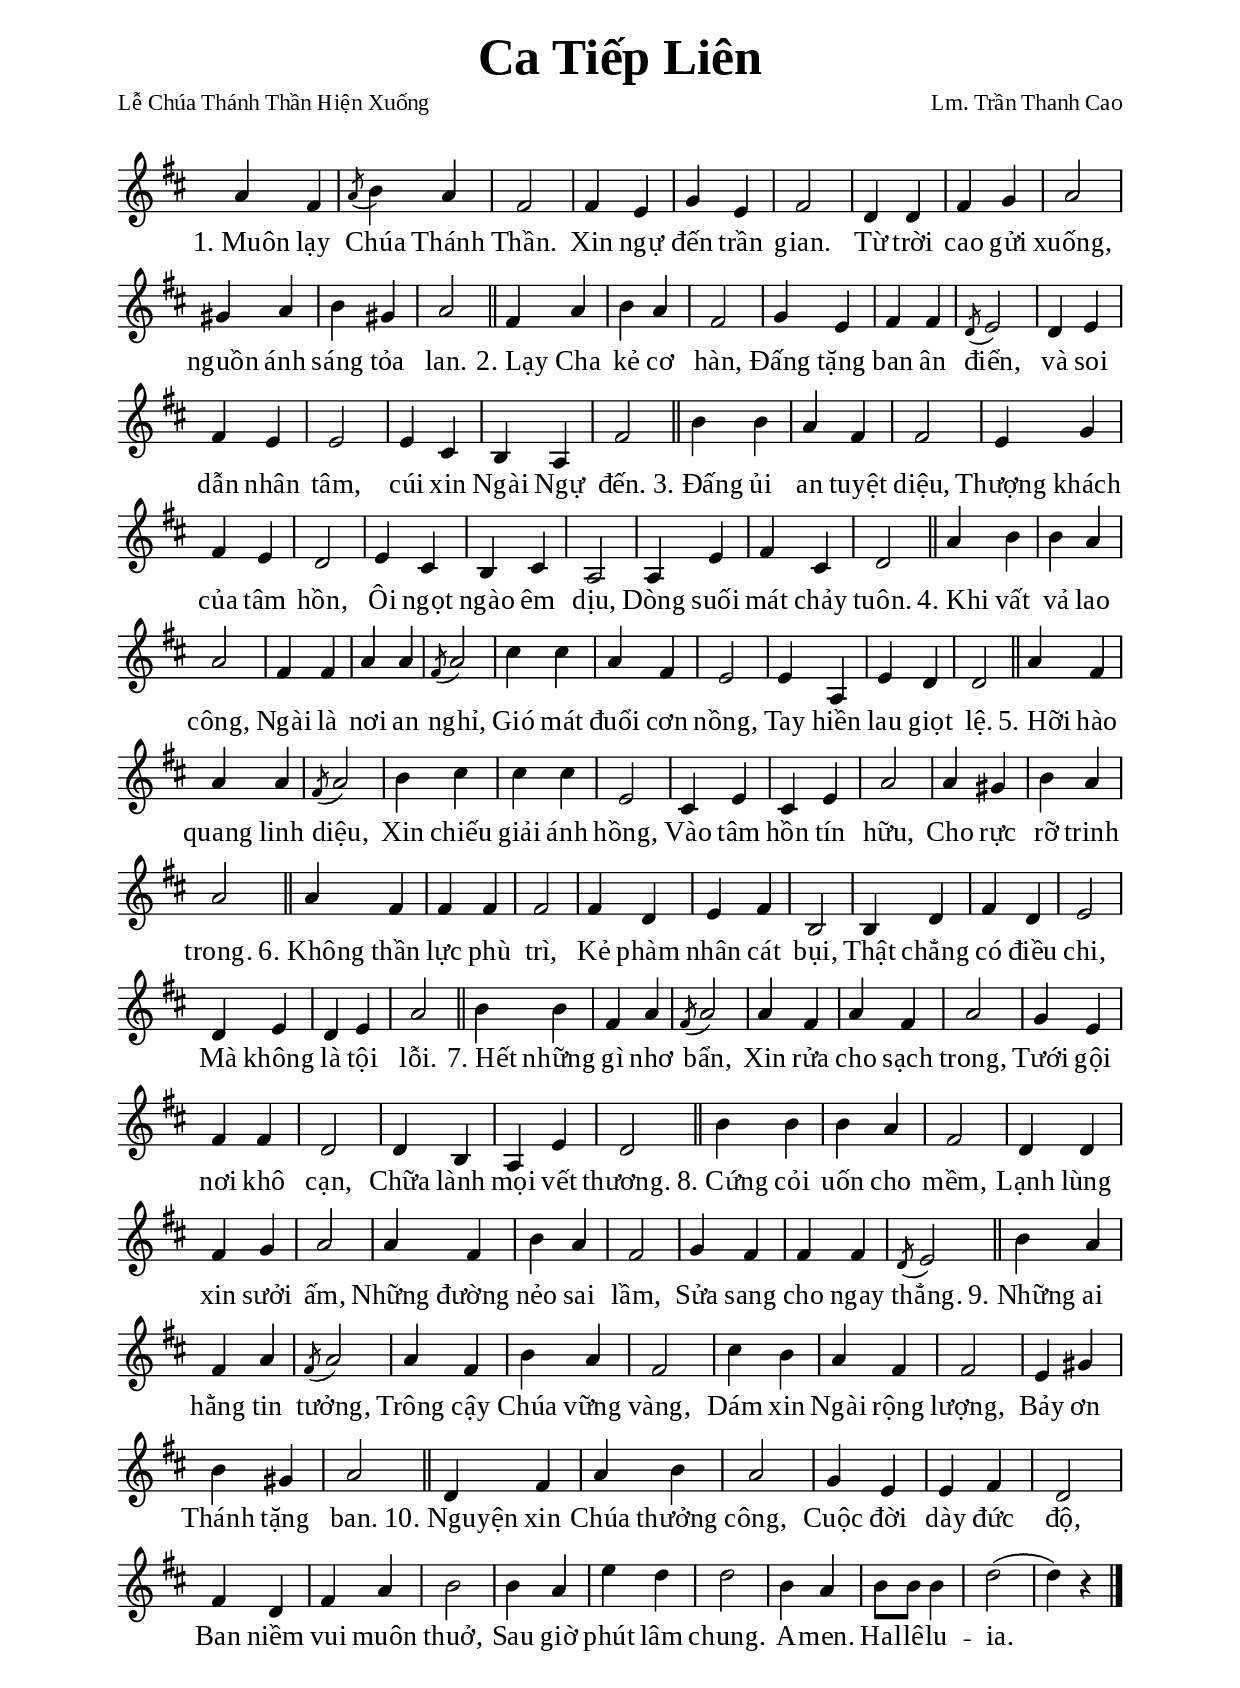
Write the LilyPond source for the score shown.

% Cài đặt chung
\version "2.20.0"
\include "english.ly"

\header {
  title = \markup { \fontsize #3 "Ca Tiếp Liên" }
  poet = "Lễ Chúa Thánh Thần Hiện Xuống"
  composer = "Lm. Trần Thanh Cao"
  arranger = " "
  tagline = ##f
}

\paper {
  #(set-paper-size "a4")
  top-margin = 10\mm
  bottom-margin = 10\mm
  left-margin = 20\mm
  right-margin = 20\mm
  indent = #0
  #(define fonts
    (make-pango-font-tree
      "Liberation Serif"
      "Liberation Serif"
      "Liberation Serif"
      (/ 20 20)))
  page-count = #1
}

% Nhạc điệp khúc
nhacDiepKhucSop = \relative c'' {
  a4 fs |
  \acciaccatura a8 b4 a |
  fs2 |
  fs4 e |
  g e |
  fs2 |
  d4 d |
  fs g |
  a2 |
  gs4 a |
  b gs |
  a2 \bar "||"
  fs4 a |
  b a |
  fs2 |
  g4 e |
  fs fs |
  \acciaccatura d8 e2 |
  d4 e |
  fs e |
  e2 |
  e4 cs |
  b a |
  fs'2 \bar "||"
  b4 b |
  a fs |
  fs2 |
  e4 g |
  fs4 e |
  d2 |
  e4 cs |
  b cs |
  a2 |
  a4 e' |
  fs cs |
  d2 \bar "||"
  a'4 b |
  b a |
  a2 |
  fs4 fs |
  a a |
  \acciaccatura fs8 a2 |
  cs4 cs |
  a fs |
  e2 |
  e4 a, |
  e' d |
  d2 \bar "||"
  a'4 fs |
  a a |
  \acciaccatura fs8 a2 |
  b4 cs |
  cs cs |
  e,2 |
  cs4 e |
  cs e |
  a2 |
  a4 gs |
  b a |
  a2 \bar "||"
  a4 fs |
  fs fs |
  fs2 |
  fs4 d |
  e fs |
  b,2 |
  b4 d |
  fs d |
  e2 |
  d4 e |
  d e |
  a2 \bar "||"
  b4 b |
  fs a |
  \acciaccatura fs8 a2 |
  a4 fs |
  a fs |
  a2 |
  g4 e |
  fs fs |
  d2 |
  d4 b |
  a e' |
  d2 \bar "||"
  b'4 b |
  b a |
  fs2 |
  d4 d |
  fs g |
  a2 |
  a4 fs |
  b a |
  fs2 |
  g4 fs |
  fs fs |
  \acciaccatura d8 e2 \bar "||"
  b'4 a |
  fs a |
  \acciaccatura fs8 a2 |
  a4 fs |
  b a |
  fs2 |
  cs'4 b |
  a fs |
  fs2 |
  e4 gs |
  b gs |
  a2 \bar "||"
  d,4 fs |
  a b |
  a2 |
  g4 e |
  e fs |
  d2 |
  fs4 d |
  fs a |
  b2 |
  b4 a |
  e' d |
  d2 |
  b4 a |
  b8 b b4 |
  d2 ( |
  d4) r \bar "|."
}

% Lời điệp khúc
loiDiepKhucSop = \lyricmode {
  "1. Muôn" lạy Chúa Thánh Thần. Xin ngự đến trần gian.
  Từ trời cao gửi xuống, nguồn ánh sáng tỏa lan.
  "2. Lạy" Cha kẻ cơ hàn,
  Đấng tặng ban ân điển,
  và soi dẫn nhân tâm,
  cúi xin Ngài Ngự đến.
  "3. Đấng" ủi an tuyệt diệu,
  Thượng khách của tâm hồn,
  Ôi ngọt ngào êm dịu,
  Dòng suối mát chảy tuôn.
  "4. Khi" vất vả lao công,
  Ngài là nơi an nghỉ,
  Gió mát đuổi cơn nồng,
  Tay hiền lau giọt lệ.
  "5. Hỡi" hào quang linh diệu,
  Xin chiếu giải ánh hồng,
  Vào tâm hồn tín hữu,
  Cho rực rỡ trinh trong.
  "6. Không" thần lực phù trì,
  Kẻ phàm nhân cát bụi,
  Thật chẳng có điều chi,
  Mà không là tội lỗi.
  "7. Hết" những gì nhơ bẩn,
  Xin rửa cho sạch trong,
  Tưới gội nơi khô cạn,
  Chữa lành mọi vết thương.
  "8. Cứng" cỏi uốn cho mềm,
  Lạnh lùng xin sưởi ấm,
  Những đường nẻo sai lầm,
  Sửa sang cho ngay thẳng.
  "9. Những" ai hằng tin tưởng,
  Trông cậy Chúa vững vàng,
  Dám xin Ngài rộng lượng,
  Bảy ơn Thánh tặng ban.
  "10. Nguyện" xin Chúa thưởng công,
  Cuộc đời dày đức độ,
  Ban niềm vui muôn thuở,
  Sau giờ phút lâm chung.
  A -- men. Hal -- lê -- lu -- ia.
}

% Bố trí
\score {
  \new ChoirStaff <<
    \new Staff <<
      \new Voice = beSop {
        \key d \major \time 2/4 \stemNeutral \nhacDiepKhucSop
      }
    >>
    \new Lyrics \lyricsto beSop \loiDiepKhucSop
  >>
  \layout {
    \override Staff.TimeSignature.transparent = ##t
    \override Lyrics.LyricText.font-size = #+2
    \override Lyrics.LyricSpace.minimum-distance = #0.5
    \override Score.BarNumber.break-visibility = ##(#f #f #f)
  } 
}
